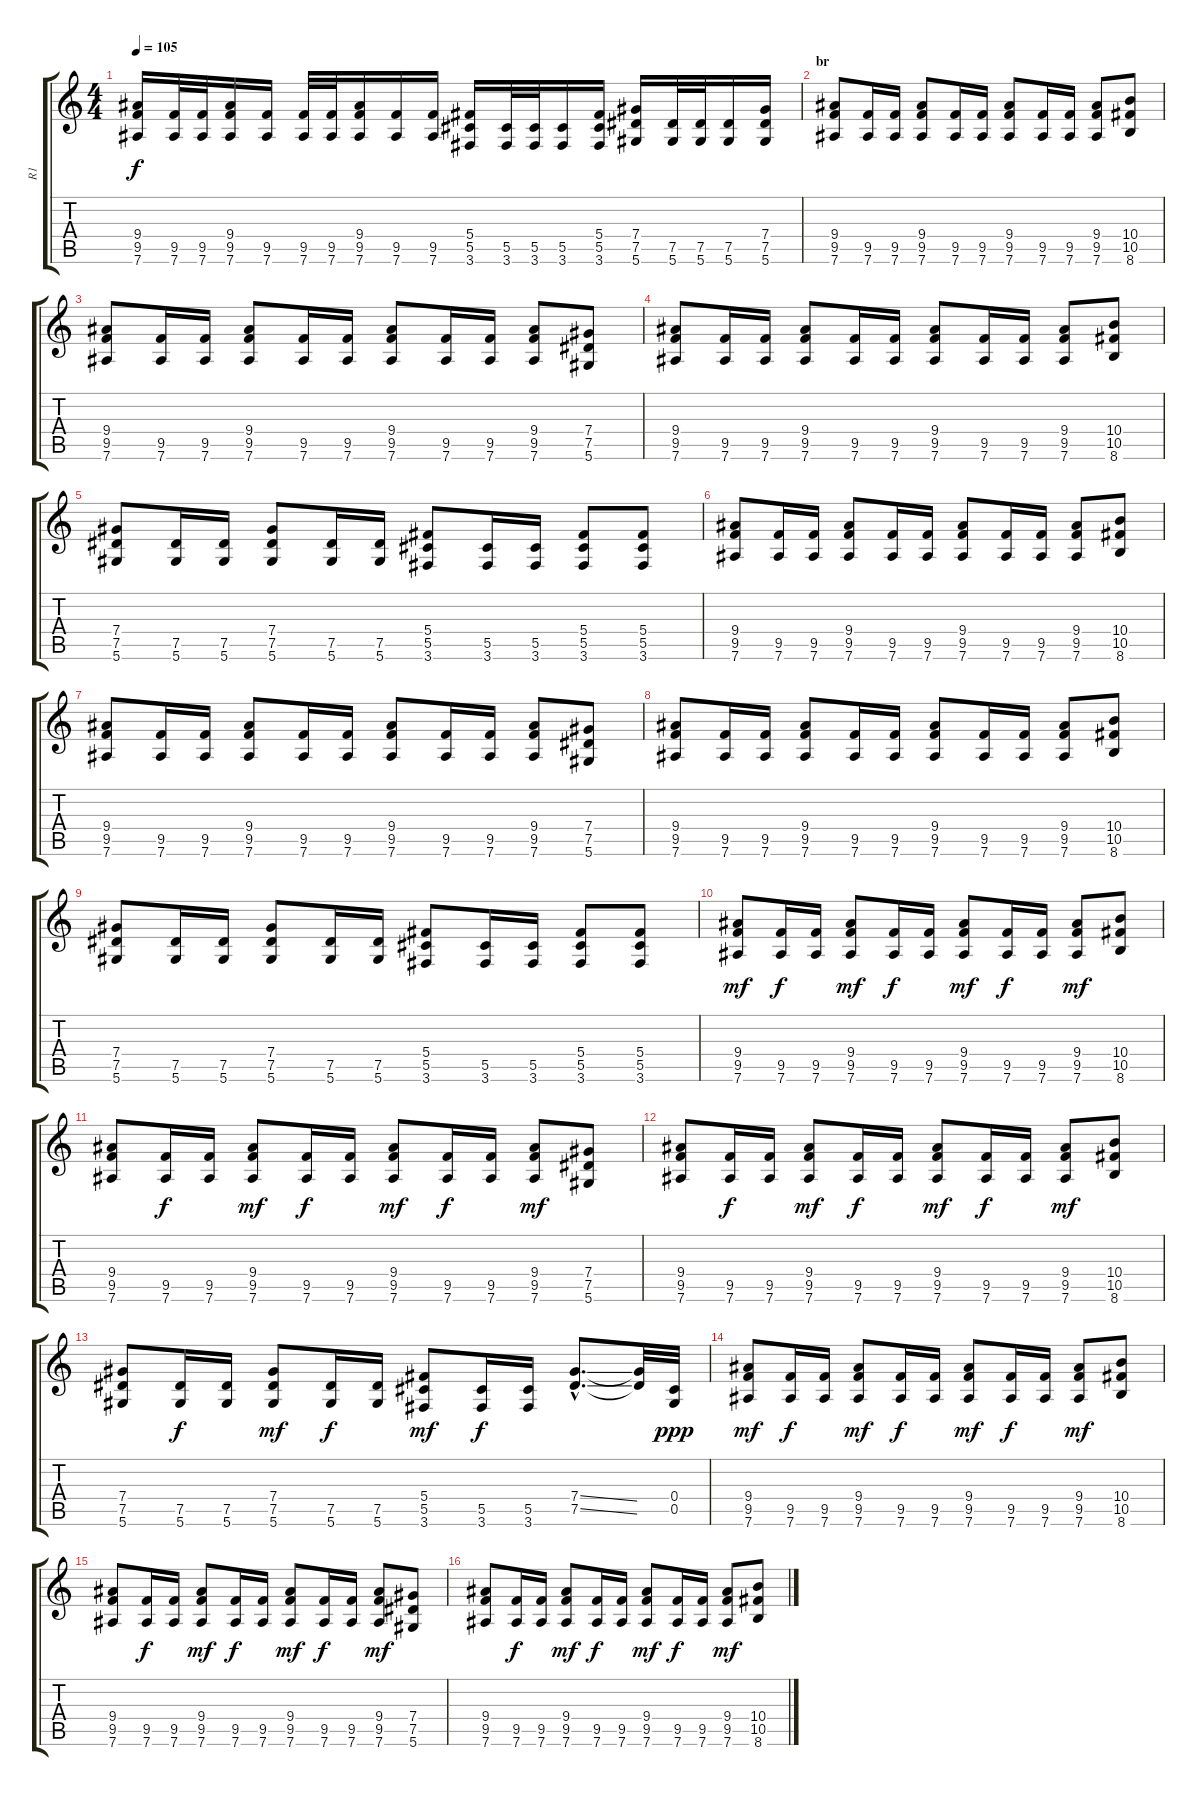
\track ("R1" "R1") {instrument distortionguitar}
\staff {score tabs}
\tuning (Eb4 Bb3 Gb3 Db3 Ab2 Eb2) {hide}
\ts (4 4)
\tempo 105
\clef g2
\ks c
(9.4 9.5 7.6).16{dy f} (9.5 7.6).32 (9.5 7.6).32 (9.4 9.5 7.6).16 (9.5 7.6).16 (9.5 7.6).32 (9.5 7.6).32 (9.4 9.5 7.6).16 (9.5 7.6).16 (9.5 7.6).16 (5.4 5.5 3.6).16 (5.5 3.6).32 (5.5 3.6).32 (5.5 3.6).16 (5.4 5.5 3.6).16 (7.4 7.5 5.6).16 (7.5 5.6).32 (7.5 5.6).32 (7.5 5.6).16 (7.4 7.5 5.6).16 |
\section ("" "br")
(9.4 9.5 7.6).8 (9.5 7.6).16 (9.5 7.6).16 (9.4 9.5 7.6).8 (9.5 7.6).16 (9.5 7.6).16 (9.4 9.5 7.6).8 (9.5 7.6).16 (9.5 7.6).16 (9.4 9.5 7.6).8 (10.4 10.5 8.6).8 |
(9.4 9.5 7.6).8 (9.5 7.6).16 (9.5 7.6).16 (9.4 9.5 7.6).8 (9.5 7.6).16 (9.5 7.6).16 (9.4 9.5 7.6).8 (9.5 7.6).16 (9.5 7.6).16 (9.4 9.5 7.6).8 (7.4 7.5 5.6).8 |
(9.4 9.5 7.6).8 (9.5 7.6).16 (9.5 7.6).16 (9.4 9.5 7.6).8 (9.5 7.6).16 (9.5 7.6).16 (9.4 9.5 7.6).8 (9.5 7.6).16 (9.5 7.6).16 (9.4 9.5 7.6).8 (10.4 10.5 8.6).8 |
(7.4 7.5 5.6).8 (7.5 5.6).16 (7.5 5.6).16 (7.4 7.5 5.6).8 (7.5 5.6).16 (7.5 5.6).16 (5.4 5.5 3.6).8 (5.5 3.6).16 (5.5 3.6).16 (5.4 5.5 3.6).8 (5.4 5.5 3.6).8 |
(9.4 9.5 7.6).8 (9.5 7.6).16 (9.5 7.6).16 (9.4 9.5 7.6).8 (9.5 7.6).16 (9.5 7.6).16 (9.4 9.5 7.6).8 (9.5 7.6).16 (9.5 7.6).16 (9.4 9.5 7.6).8 (10.4 10.5 8.6).8 |
(9.4 9.5 7.6).8 (9.5 7.6).16 (9.5 7.6).16 (9.4 9.5 7.6).8 (9.5 7.6).16 (9.5 7.6).16 (9.4 9.5 7.6).8 (9.5 7.6).16 (9.5 7.6).16 (9.4 9.5 7.6).8 (7.4 7.5 5.6).8 |
(9.4 9.5 7.6).8 (9.5 7.6).16 (9.5 7.6).16 (9.4 9.5 7.6).8 (9.5 7.6).16 (9.5 7.6).16 (9.4 9.5 7.6).8 (9.5 7.6).16 (9.5 7.6).16 (9.4 9.5 7.6).8 (10.4 10.5 8.6).8 |
(7.4 7.5 5.6).8 (7.5 5.6).16 (7.5 5.6).16 (7.4 7.5 5.6).8 (7.5 5.6).16 (7.5 5.6).16 (5.4 5.5 3.6).8 (5.5 3.6).16 (5.5 3.6).16 (5.4 5.5 3.6).8 (5.4 5.5 3.6).8 |
\section ("" "")
(9.4 9.5 7.6).8{dy mf} (9.5 7.6).16{dy f} (9.5 7.6).16 (9.4 9.5 7.6).8{dy mf} (9.5 7.6).16{dy f} (9.5 7.6).16 (9.4 9.5 7.6).8{dy mf} (9.5 7.6).16{dy f} (9.5 7.6).16 (9.4 9.5 7.6).8{dy mf} (10.4 10.5 8.6).8 |
(9.4 9.5 7.6).8 (9.5 7.6).16{dy f} (9.5 7.6).16 (9.4 9.5 7.6).8{dy mf} (9.5 7.6).16{dy f} (9.5 7.6).16 (9.4 9.5 7.6).8{dy mf} (9.5 7.6).16{dy f} (9.5 7.6).16 (9.4 9.5 7.6).8{dy mf} (7.4 7.5 5.6).8 |
(9.4 9.5 7.6).8 (9.5 7.6).16{dy f} (9.5 7.6).16 (9.4 9.5 7.6).8{dy mf} (9.5 7.6).16{dy f} (9.5 7.6).16 (9.4 9.5 7.6).8{dy mf} (9.5 7.6).16{dy f} (9.5 7.6).16 (9.4 9.5 7.6).8{dy mf} (10.4 10.5 8.6).8 |
(7.4 7.5 5.6).8 (7.5 5.6).16{dy f} (7.5 5.6).16 (7.4 7.5 5.6).8{dy mf} (7.5 5.6).16{dy f} (7.5 5.6).16 (5.4 5.5 3.6).8{dy mf} (5.5 3.6).16{dy f} (5.5 3.6).16 (7.4{ss hac} 7.5{ss hac}).8{d} (7.4{t} 7.5{t}).32 (0.4 0.5).32{dy ppp} |
(9.4 9.5 7.6).8{dy mf} (9.5 7.6).16{dy f} (9.5 7.6).16 (9.4 9.5 7.6).8{dy mf} (9.5 7.6).16{dy f} (9.5 7.6).16 (9.4 9.5 7.6).8{dy mf} (9.5 7.6).16{dy f} (9.5 7.6).16 (9.4 9.5 7.6).8{dy mf} (10.4 10.5 8.6).8 |
(9.4 9.5 7.6).8 (9.5 7.6).16{dy f} (9.5 7.6).16 (9.4 9.5 7.6).8{dy mf} (9.5 7.6).16{dy f} (9.5 7.6).16 (9.4 9.5 7.6).8{dy mf} (9.5 7.6).16{dy f} (9.5 7.6).16 (9.4 9.5 7.6).8{dy mf} (7.4 7.5 5.6).8 |
(9.4 9.5 7.6).8 (9.5 7.6).16{dy f} (9.5 7.6).16 (9.4 9.5 7.6).8{dy mf} (9.5 7.6).16{dy f} (9.5 7.6).16 (9.4 9.5 7.6).8{dy mf} (9.5 7.6).16{dy f} (9.5 7.6).16 (9.4 9.5 7.6).8{dy mf} (10.4 10.5 8.6).8
